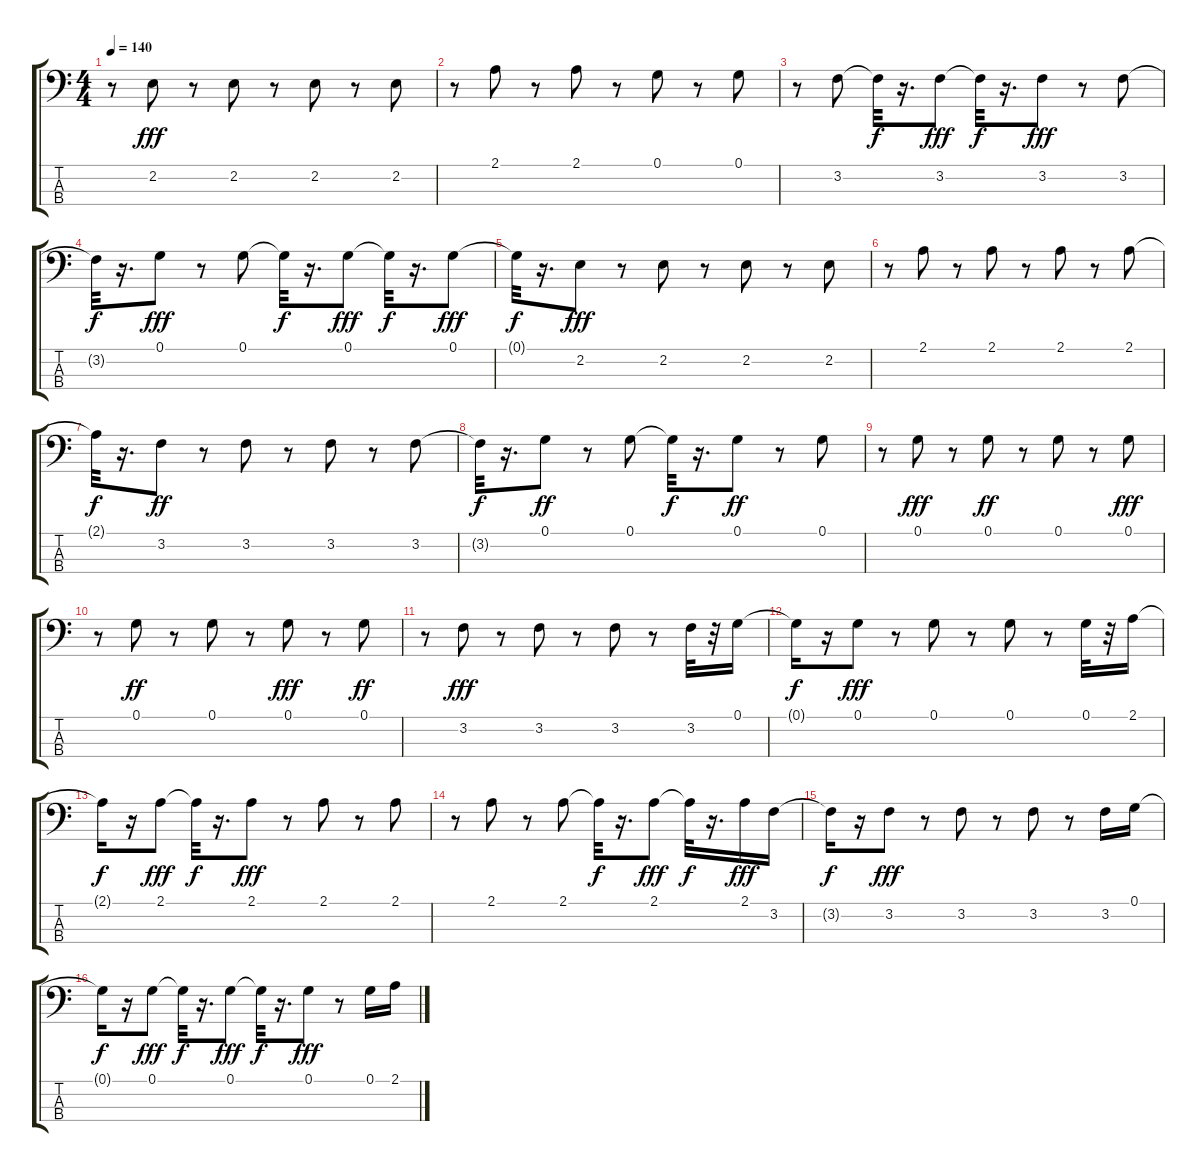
\track "" {instrument synthbass2}
\staff {score tabs}
\tuning (G2 D2 A1 E1) {hide}
\ts (4 4)
\tempo 140
\clef f4
\ks c
r.8{dy fff} 2.2.8 r.8 2.2.8 r.8 2.2.8 r.8 2.2.8 |
r.8 2.1.8 r.8 2.1.8 r.8 0.1.8 r.8 0.1.8 |
r.8 3.2.8 3.2{t}.32{dy f} r.16{d} 3.2.8{dy fff} 3.2{t}.32{dy f} r.16{d} 3.2.8{dy fff} r.8 3.2.8 |
3.2{t}.32{dy f} r.16{d} 0.1.8{dy fff} r.8 0.1.8 0.1{t}.32{dy f} r.16{d} 0.1.8{dy fff} 0.1{t}.32{dy f} r.16{d} 0.1.8{dy fff} |
0.1{t}.32{dy f} r.16{d} 2.2.8{dy fff} r.8 2.2.8 r.8 2.2.8 r.8 2.2.8 |
r.8 2.1.8 r.8 2.1.8 r.8 2.1.8 r.8 2.1.8 |
2.1{t}.32{dy f} r.16{d} 3.2.8{dy ff} r.8 3.2.8 r.8 3.2.8 r.8 3.2.8 |
3.2{t}.32{dy f} r.16{d} 0.1.8{dy ff} r.8 0.1.8 0.1{t}.32{dy f} r.16{d} 0.1.8{dy ff} r.8 0.1.8 |
r.8 0.1.8{dy fff} r.8 0.1.8{dy ff} r.8 0.1.8 r.8 0.1.8{dy fff} |
r.8 0.1.8{dy ff} r.8 0.1.8 r.8 0.1.8{dy fff} r.8 0.1.8{dy ff} |
r.8 3.2.8{dy fff} r.8 3.2.8 r.8 3.2.8 r.8 3.2.32 r.32 0.1.16 |
0.1{t}.16{dy f} r.16 0.1.8{dy fff} r.8 0.1.8 r.8 0.1.8 r.8 0.1.32 r.32 2.1.16 |
2.1{t}.16{dy f} r.16 2.1.8{dy fff} 2.1{t}.32{dy f} r.16{d} 2.1.8{dy fff} r.8 2.1.8 r.8 2.1.8 |
r.8 2.1.8 r.8 2.1.8 2.1{t}.32{dy f} r.16{d} 2.1.8{dy fff} 2.1{t}.32{dy f} r.16{d} 2.1.16{dy fff} 3.2.16 |
3.2{t}.16{dy f} r.16 3.2.8{dy fff} r.8 3.2.8 r.8 3.2.8 r.8 3.2.16 0.1.16 |
0.1{t}.16{dy f} r.16 0.1.8{dy fff} 0.1{t}.32{dy f} r.16{d} 0.1.8{dy fff} 0.1{t}.32{dy f} r.16{d} 0.1.8{dy fff} r.8 0.1.16 2.1.16
